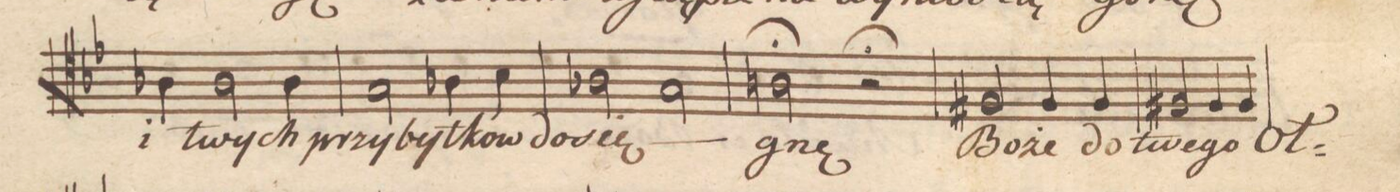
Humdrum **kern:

**kern	**text	**dynam
*I"Tenore.	*	*
*clefC4	*	*
*k[b-e-]	*	*
*met(C.|)	*	*
*M2/2	*	*
4A-X\	i	.
2A-\	twych	.
4A-\	przy-	.
=53	=53	=53
2G\	-by-	.
4A-X\	-tków	.
4B-\	do-	.
=54	=54	=54
2A-X\	-się-	.
2G\	.	.
=55	=55	=55
2An;\	-gnę	.
2r;	.	.
=56	=56	=56
2F#X/	Bo-	.
4F#/	-że	.
4F#/	do	.
=57	=57	=57
2F#X/	twe-	.
4F#/	-go	.
4F#/	Oł-	.
=58	=58	=58
*-	*-	*-
